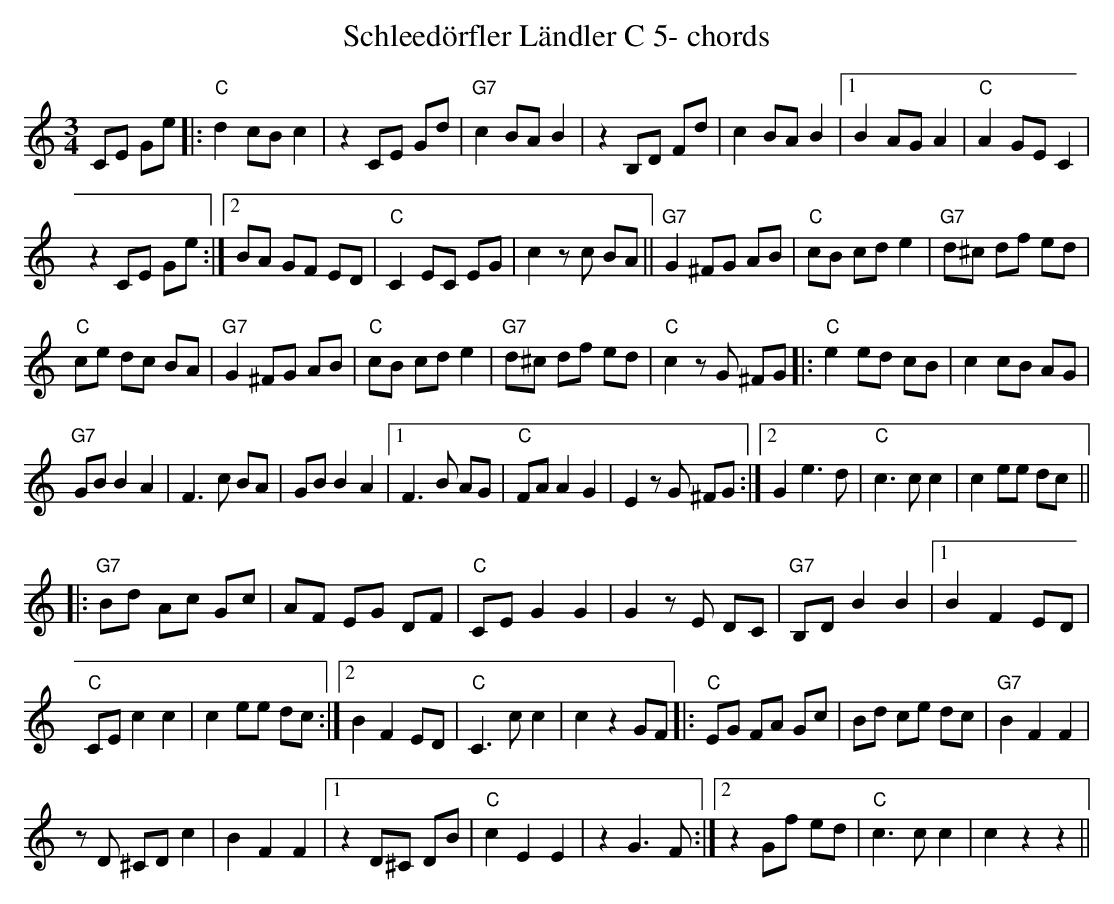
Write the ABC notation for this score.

X:1
T:Schleedörfler Ländler C 5- chords
M:3/4
L:1/8
K:Cmaj%%MIDI gchordon
CE Ge |: "C"d2 cB c2 | z2 CE Gd | "G7"c2 BA B2 | z2 B,D Fd | c2 BA B2 |1 B2 AG A2 | "C"A2 GE C2 |
z2 CE Ge :|2 BA GF ED | "C"C2 EC EG | c2 zc BA || "G7"G2 ^FG AB | "C"cB cd e2 | "G7"d^c df ed |
"C"ce dc BA | "G7"G2 ^FG AB | "C"cB cd e2 | "G7"d^c df ed | "C"c2 zG ^FG |: "C"e2 ed cB | c2 cB AG |
"G7"GB B2 A2 | F3c BA | GB B2A2 |1 F3B AG | "C"FA A2G2 | E2 zG ^FG :|2 G2 e3d | "C"c3c c2 | c2 ee dc ||
|: "G7"Bd Ac Gc | AF EG DF | "C"CE G2G2 | G2 zE DC | "G7"B,D B2B2 |1 B2 F2 ED |
"C"CE c2c2 | c2 ee dc :|2 B2F2 ED | "C"C3c c2 | c2 z2 GF |: "C"EG FA Gc | Bd ce dc | "G7"B2F2F2 |
zD ^CD c2 | B2F2F2 |1 z2 D^C DB | "C"c2E2E2 | z2 G3F :|2 z2 Gf ed | "C"c3c c2 | c2 z2z2 ||
